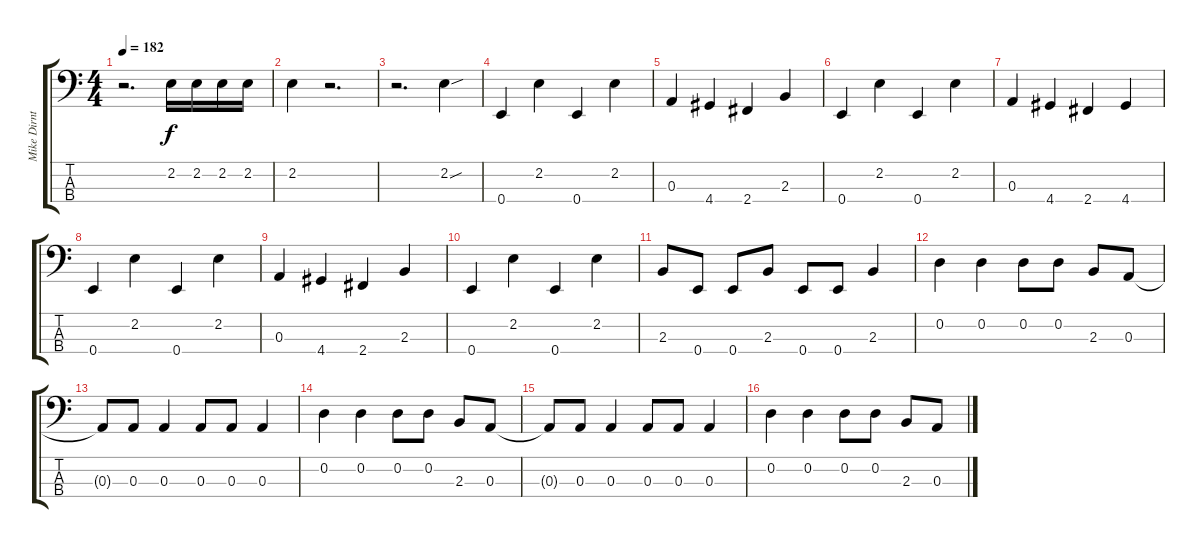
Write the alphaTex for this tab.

\track ("Mike Dirnt(Bass)" "Mike Dirnt") {instrument electricbasspick}
\staff {score tabs}
\tuning (G2 D2 A1 E1) {hide}
\ts (4 4)
\tempo 182
\clef f4
\ks c
r.2{d dy f} 2.2.16 2.2.16 2.2.16 2.2.16 |
2.2.4 r.2{d} |
r.2{d} 2.2{sou}.4 |
0.4.4 2.2.4 0.4.4 2.2.4 |
0.3.4 4.4.4 2.4.4 2.3.4 |
0.4.4 2.2.4 0.4.4 2.2.4 |
0.3.4 4.4.4 2.4.4 4.4.4 |
0.4.4 2.2.4 0.4.4 2.2.4 |
0.3.4 4.4.4 2.4.4 2.3.4 |
0.4.4 2.2.4 0.4.4 2.2.4 |
2.3.8 0.4.8 0.4.8 2.3.8 0.4.8 0.4.8 2.3.4 |
0.2.4 0.2.4 0.2.8 0.2.8 2.3.8 0.3.8 |
0.3{t}.8 0.3.8 0.3.4 0.3.8 0.3.8 0.3.4 |
0.2.4 0.2.4 0.2.8 0.2.8 2.3.8 0.3.8 |
0.3{t}.8 0.3.8 0.3.4 0.3.8 0.3.8 0.3.4 |
0.2.4 0.2.4 0.2.8 0.2.8 2.3.8 0.3.8
